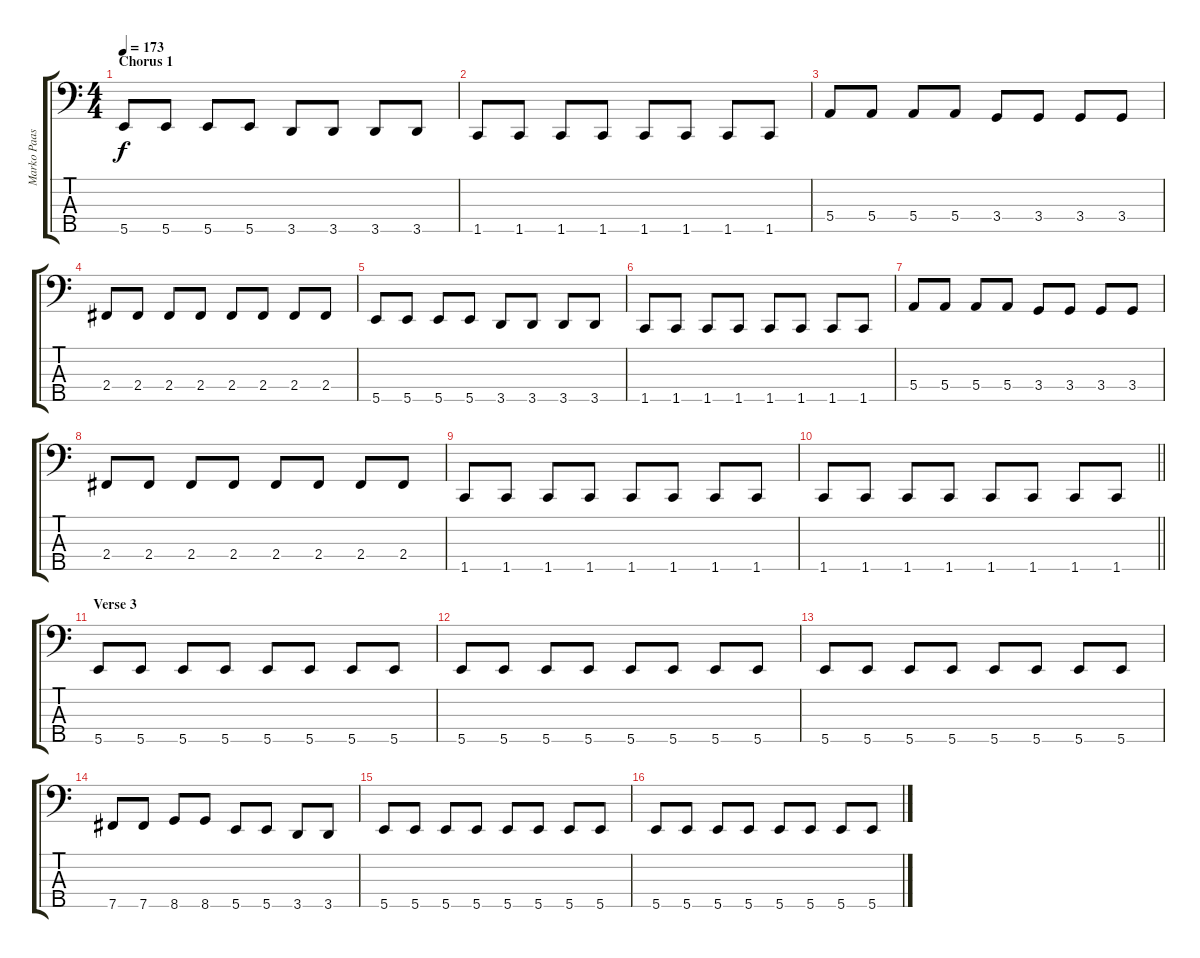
\track ("Marko Paasikoski - Bass" "Marko Paas") {instrument electricbasspick}
\staff {score tabs}
\tuning (Eb2 Ab2 A1 E1 B0) {hide}
\ts (4 4)
\section ("" "Chorus 1")
\tempo 173
\clef f4
\ks c
5.5.8{dy f} 5.5.8 5.5.8 5.5.8 3.5.8 3.5.8 3.5.8 3.5.8 |
1.5.8 1.5.8 1.5.8 1.5.8 1.5.8 1.5.8 1.5.8 1.5.8 |
5.4.8 5.4.8 5.4.8 5.4.8 3.4.8 3.4.8 3.4.8 3.4.8 |
2.4.8 2.4.8 2.4.8 2.4.8 2.4.8 2.4.8 2.4.8 2.4.8 |
5.5.8 5.5.8 5.5.8 5.5.8 3.5.8 3.5.8 3.5.8 3.5.8 |
1.5.8 1.5.8 1.5.8 1.5.8 1.5.8 1.5.8 1.5.8 1.5.8 |
5.4.8 5.4.8 5.4.8 5.4.8 3.4.8 3.4.8 3.4.8 3.4.8 |
2.4.8 2.4.8 2.4.8 2.4.8 2.4.8 2.4.8 2.4.8 2.4.8 |
1.5.8 1.5.8 1.5.8 1.5.8 1.5.8 1.5.8 1.5.8 1.5.8 |
\barLineRight lightlight
1.5.8 1.5.8 1.5.8 1.5.8 1.5.8 1.5.8 1.5.8 1.5.8 |
\section ("" "Verse 3")
\ks aminor
5.5.8 5.5.8 5.5.8 5.5.8 5.5.8 5.5.8 5.5.8 5.5.8 |
5.5.8 5.5.8 5.5.8 5.5.8 5.5.8 5.5.8 5.5.8 5.5.8 |
5.5.8 5.5.8 5.5.8 5.5.8 5.5.8 5.5.8 5.5.8 5.5.8 |
7.5.8 7.5.8 8.5.8 8.5.8 5.5.8 5.5.8 3.5.8 3.5.8 |
5.5.8 5.5.8 5.5.8 5.5.8 5.5.8 5.5.8 5.5.8 5.5.8 |
5.5.8 5.5.8 5.5.8 5.5.8 5.5.8 5.5.8 5.5.8 5.5.8
